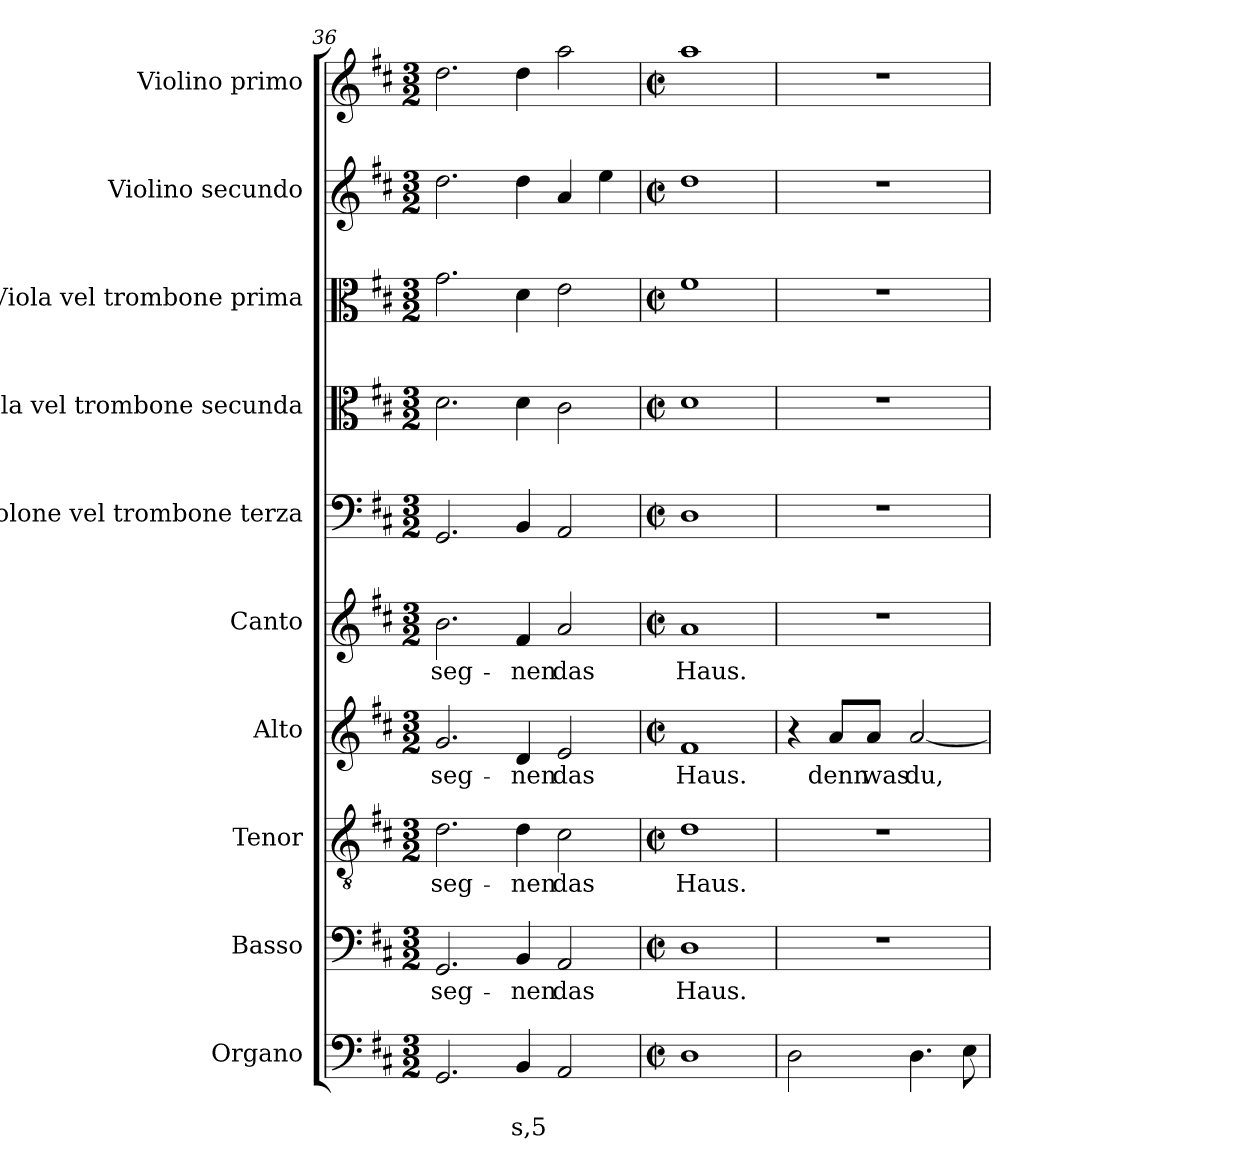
**kern	**text	**text	**kern	**text	**kern	**text	**kern	**text	**kern	**text	**kern	**kern	**kern	**kern	**kern
*part10	*part10	*part10	*part9	*part9	*part8	*part8	*part7	*part7	*part6	*part6	*part5	*part4	*part3	*part2	*part1
*staff10	*staff10	*staff10	*staff9	*staff9	*staff8	*staff8	*staff7	*staff7	*staff6	*staff6	*staff5	*staff4	*staff3	*staff2	*staff1
*I"Organo	*	*	*I"Basso	*	*I"Tenor	*	*I"Alto	*	*I"Canto	*	*I"Violone vel trombone  terza	*I"Viola vel trombone secunda	*I"Viola vel trombone prima	*I"Violino secundo	*I"Violino primo
*	*	*	*I'B	*	*I'T	*	*I'A	*	*I'C	*	*I'Vn	*I'Va2	*I'Va1	*I'Vi2	*I'Vi1
!!LO:LB:g=z
*clefF4	*	*	*clefF4	*	*clefGv2	*	*clefG2	*	*clefG2	*	*clefF4	*clefC3	*clefC3	*clefG2	*clefG2
*k[f#c#]	*	*	*k[f#c#]	*	*k[f#c#]	*	*k[f#c#]	*	*k[f#c#]	*	*k[f#c#]	*k[f#c#]	*k[f#c#]	*k[f#c#]	*k[f#c#]
*D:	*	*	*D:	*	*D:	*	*D:	*	*D:	*	*D:	*D:	*D:	*D:	*D:
*M3/2	*	*	*M3/2	*	*M3/2	*	*M3/2	*	*M3/2	*	*M3/2	*M3/2	*M3/2	*M3/2	*M3/2
=36	=36	=36	=36	=36	=36	=36	=36	=36	=36	=36	=36	=36	=36	=36	=36
!	!	!	!	!LO:LY:b	!	!	!	!	!	!	!	!	!	!	!
!	!	!	!	!	!	!LO:LY:b	!	!	!	!	!	!	!	!	!
!	!	!	!	!	!	!	!	!LO:LY:b	!	!	!	!	!	!	!
!	!	!	!	!	!	!	!	!	!	!LO:LY:b	!	!	!	!	!
2.GG/	.	.	2.GG/	seg-	2.d\	seg-	2.g/	seg-	2.b\	seg-	2.GG/	2.d\	2.g\	2.dd\	2.dd\
!	!	!LO:LY:b	!	!	!	!	!	!	!	!	!	!	!	!	!
!	!	!	!	!LO:LY:b	!	!	!	!	!	!	!	!	!	!	!
!	!	!	!	!	!	!LO:LY:b	!	!	!	!	!	!	!	!	!
!	!	!	!	!	!	!	!	!LO:LY:b	!	!	!	!	!	!	!
!	!	!	!	!	!	!	!	!	!	!LO:LY:b	!	!	!	!	!
4BB/	.	s,5	4BB/	-nen	4d\	-nen	4d/	-nen	4f#/	-nen	4BB/	4d\	4d\	4dd\	4dd\
!	!	!	!	!LO:LY:b	!	!	!	!	!	!	!	!	!	!	!
!	!	!	!	!	!	!LO:LY:b	!	!	!	!	!	!	!	!	!
!	!	!	!	!	!	!	!	!LO:LY:b	!	!	!	!	!	!	!
!	!	!	!	!	!	!	!	!	!	!LO:LY:b	!	!	!	!	!
2AA/	.	.	2AA/	das	2c#\	das	2e/	das	2a/	das	2AA/	2c#\	2e\	4a/	2aa\
.	.	.	.	.	.	.	.	.	.	.	.	.	.	4ee\	.
=37	=37	=37	=37	=37	=37	=37	=37	=37	=37	=37	=37	=37	=37	=37	=37
*M2/2	*	*	*M2/2	*	*M2/2	*	*M2/2	*	*M2/2	*	*M2/2	*M2/2	*M2/2	*M2/2	*M2/2
*met(c|)	*	*	*met(c|)	*	*met(c|)	*	*met(c|)	*	*met(c|)	*	*met(c|)	*met(c|)	*met(c|)	*met(c|)	*met(c|)
!	!	!	!	!LO:LY:b	!	!	!	!	!	!	!	!	!	!	!
!	!	!	!	!	!	!LO:LY:b	!	!	!	!	!	!	!	!	!
!	!	!	!	!	!	!	!	!LO:LY:b	!	!	!	!	!	!	!
!	!	!	!	!	!	!	!	!	!	!LO:LY:b	!	!	!	!	!
1D	.	.	1D	Haus.	1d	Haus.	1f#	Haus.	1a	Haus.	1D	1d	1f#	1dd	1aa
=38	=38	=38	=38	=38	=38	=38	=38	=38	=38	=38	=38	=38	=38	=38	=38
2D\	.	.	1r	.	1r	.	4r	.	1r	.	1r	1r	1r	1r	1r
!	!	!	!	!	!	!	!	!LO:LY:b	!	!	!	!	!	!	!
.	.	.	.	.	.	.	8a/L	denn	.	.	.	.	.	.	.
!	!	!	!	!	!	!	!	!LO:LY:b	!	!	!	!	!	!	!
.	.	.	.	.	.	.	8a/J	was	.	.	.	.	.	.	.
!	!	!	!	!	!	!	!	!LO:LY:b	!	!	!	!	!	!	!
4.D\	.	.	.	.	.	.	[2a/	du,	.	.	.	.	.	.	.
8E\	.	.	.	.	.	.	.	.	.	.	.	.	.	.	.
=	=	=	=	=	=	=	=	=	=	=	=	=	=	=	=
*-	*-	*-	*-	*-	*-	*-	*-	*-	*-	*-	*-	*-	*-	*-	*-
